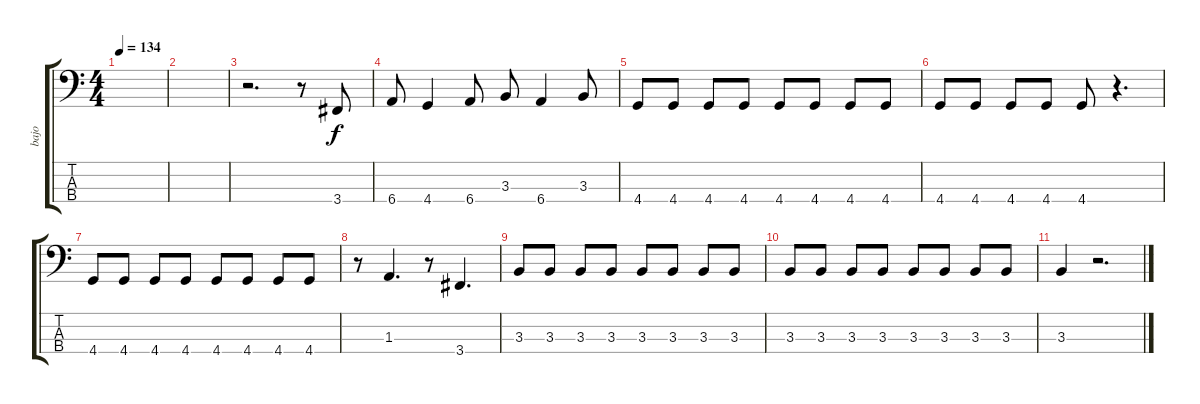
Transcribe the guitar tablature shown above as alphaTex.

\track ("bajo" "bajo") {instrument electricbassfinger}
\staff {score tabs}
\tuning (Gb2 Db2 Ab1 Eb1) {hide}
\ts (4 4)
\tempo 134
\clef f4
\ks c
|
|
r.2{d} r.8 3.4.8 |
6.4.8 4.4.4 6.4.8 3.3.8 6.4.4 3.3.8 |
4.4.8 4.4.8 4.4.8 4.4.8 4.4.8 4.4.8 4.4.8 4.4.8 |
4.4.8 4.4.8 4.4.8 4.4.8 4.4.8 r.4{d} |
4.4.8 4.4.8 4.4.8 4.4.8 4.4.8 4.4.8 4.4.8 4.4.8 |
r.8 1.3.4{d} r.8 3.4.4{d} |
3.3.8 3.3.8 3.3.8 3.3.8 3.3.8 3.3.8 3.3.8 3.3.8 |
3.3.8 3.3.8 3.3.8 3.3.8 3.3.8 3.3.8 3.3.8 3.3.8 |
3.3.4 r.2{d}
